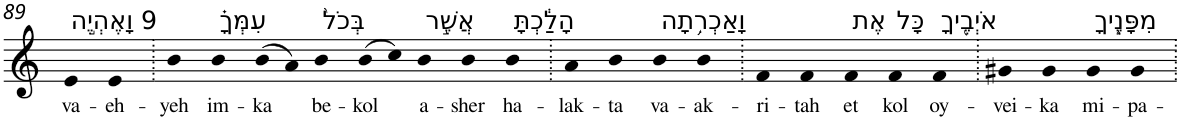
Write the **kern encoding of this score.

**kern	**text
*part1	*part1
*staff1	*staff1
*I"Piano	*
*I'Pno	*
!!LO:PB:g=z
*clefG2	*
*k[]	*
=89	=89
!LO:TX:a:t=9 וָאֶהְיֶ֣ה	!
!	!LO:LY:b
4e	va-
!	!LO:LY:b
4e	-eh-
=90.	=90.
!	!LO:LY:b
4b	-yeh
!LO:TX:a:t=עִמְּךָ֗	!
!	!LO:LY:b
4b	im-
!	!LO:LY:b
(>8b	-ka
8a)	.
!LO:TX:a:t=בְּכֹל֙	!
!	!LO:LY:b
4b	be-
!	!LO:LY:b
(>8b	-kol
8cc)	.
!LO:TX:a:t=אֲשֶׁ֣ר	!
!	!LO:LY:b
4b	a-
!	!LO:LY:b
4b	-sher
!LO:TX:a:t=הָלַ֔כְתָּ	!
!	!LO:LY:b
4b	ha-
=91.	=91.
!	!LO:LY:b
4a	-lak-
!	!LO:LY:b
4b	-ta
!LO:TX:a:t=וָאַכְרִ֥תָה	!
!	!LO:LY:b
4b	va-
!	!LO:LY:b
4b	-ak-
=92.	=92.
!	!LO:LY:b
4f	-ri-
!	!LO:LY:b
4f	-tah
!LO:TX:a:t=אֶת	!
!	!LO:LY:b
4f	et
!LO:TX:a:t=כָּל	!
!	!LO:LY:b
4f	kol
!LO:TX:a:t=אֹיְבֶ֖יךָ	!
!	!LO:LY:b
4f	oy-
=93.	=93.
!	!LO:LY:b
4g#X	-vei-
!	!LO:LY:b
4g#	-ka
!LO:TX:a:t=מִפָּנֶ֑יךָ	!
!	!LO:LY:b
4g#	mi-
!	!LO:LY:b
4g#	-pa-
=.	=.
*-	*-
